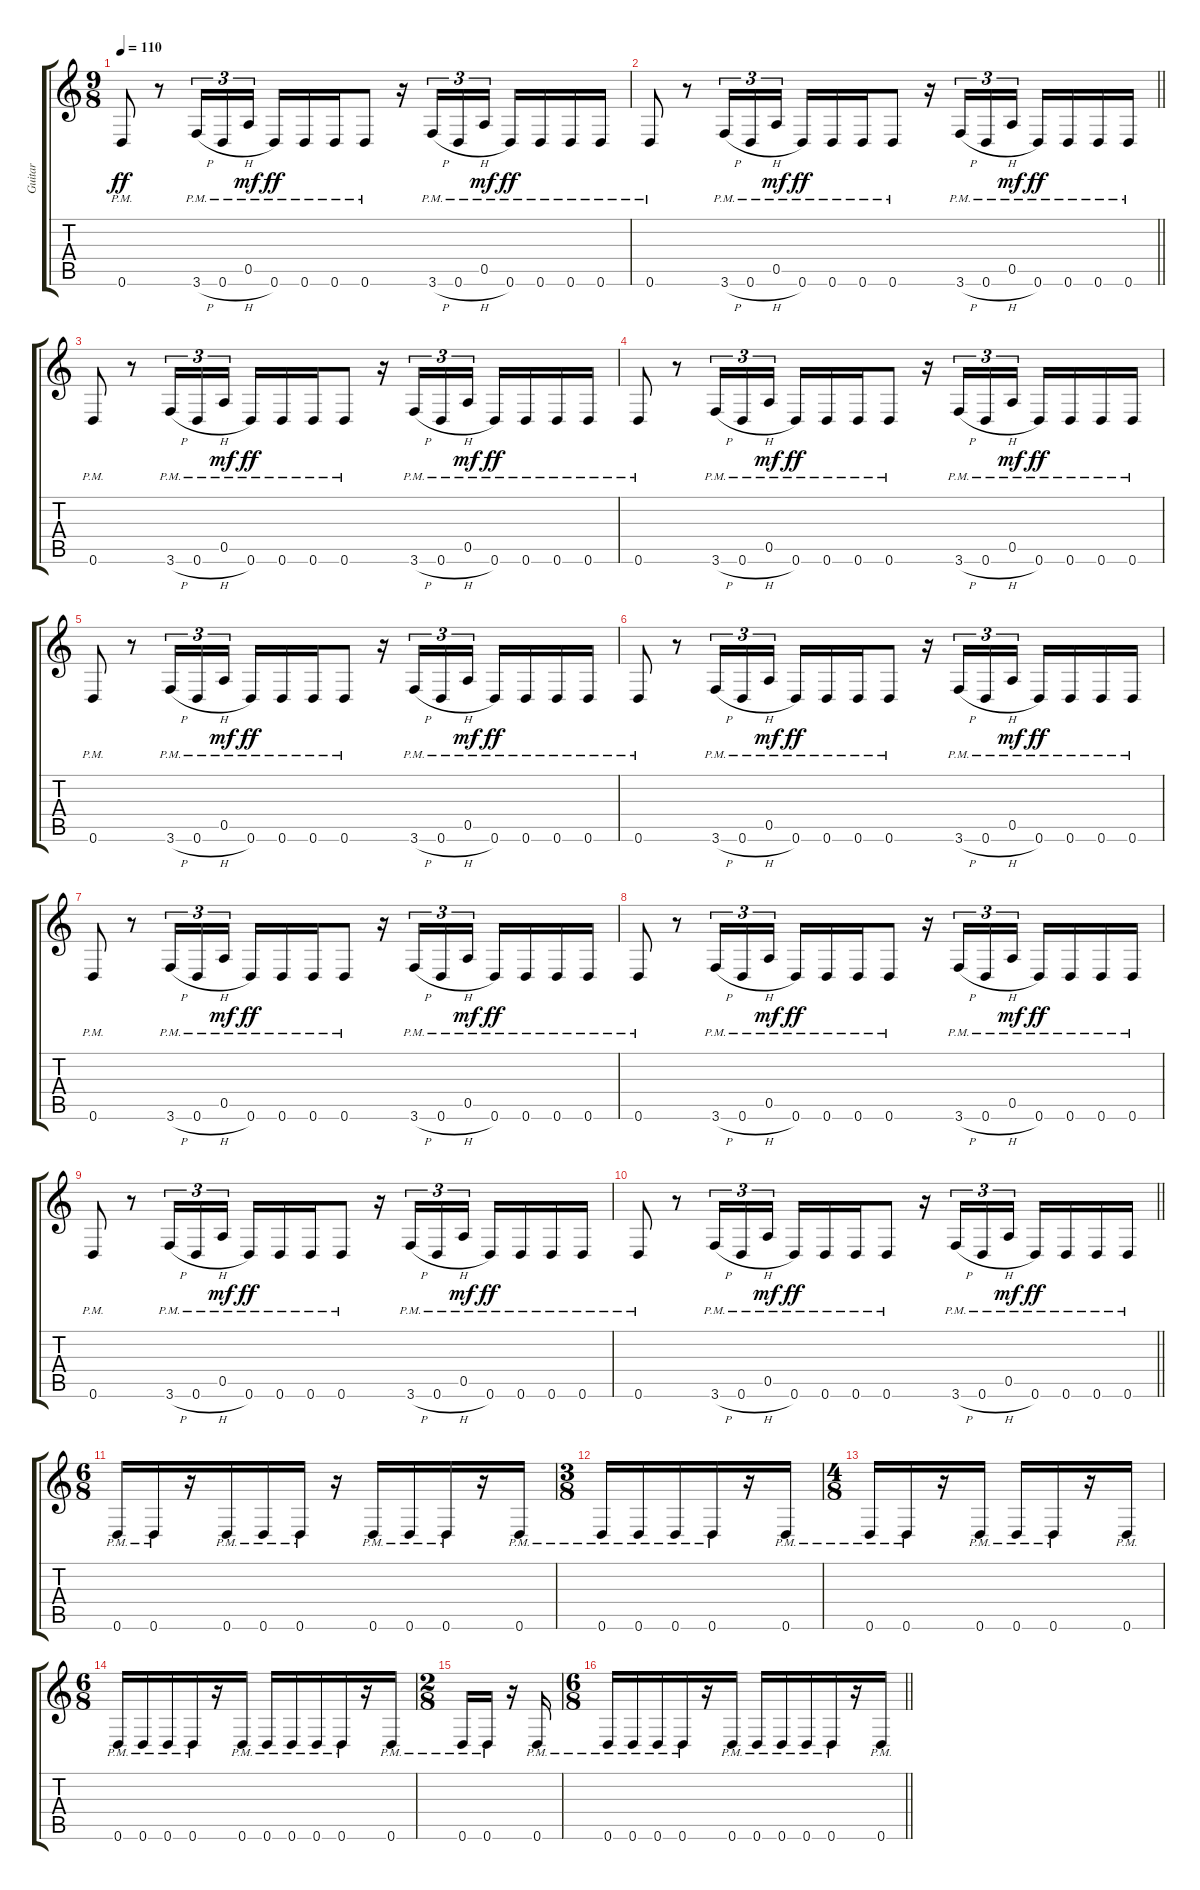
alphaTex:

\track ("Guitar" "Guitar") {instrument distortionguitar}
\staff {score tabs}
\tuning (E4 B3 G3 D3 A2 D2) {hide}
\ts (9 8)
\tempo 110
\clef g2
\ks c
0.6{pm}.8{dy ff} r.8 3.6{h pm}.16{tu (3 2)} 0.6{h pm}.16{tu (3 2)} 0.5{pm}.16{tu (3 2) dy mf} 0.6{pm}.16{dy ff} 0.6{pm}.16 0.6{pm}.16 0.6{pm}.8 r.16 3.6{h pm}.16{tu (3 2)} 0.6{h pm}.16{tu (3 2)} 0.5{pm}.16{tu (3 2) dy mf beam splitsecondary} 0.6{pm}.16{dy ff} 0.6{pm}.16 0.6{pm}.16 0.6{pm}.16 |
\barLineRight lightlight
0.6{pm}.8 r.8 3.6{h pm}.16{tu (3 2)} 0.6{h pm}.16{tu (3 2)} 0.5{pm}.16{tu (3 2) dy mf} 0.6{pm}.16{dy ff} 0.6{pm}.16 0.6{pm}.16 0.6{pm}.8 r.16 3.6{h pm}.16{tu (3 2)} 0.6{h pm}.16{tu (3 2)} 0.5{pm}.16{tu (3 2) dy mf beam splitsecondary} 0.6{pm}.16{dy ff} 0.6{pm}.16 0.6{pm}.16 0.6{pm}.16 |
0.6{pm}.8 r.8 3.6{h pm}.16{tu (3 2)} 0.6{h pm}.16{tu (3 2)} 0.5{pm}.16{tu (3 2) dy mf} 0.6{pm}.16{dy ff} 0.6{pm}.16 0.6{pm}.16 0.6{pm}.8 r.16 3.6{h pm}.16{tu (3 2)} 0.6{h pm}.16{tu (3 2)} 0.5{pm}.16{tu (3 2) dy mf beam splitsecondary} 0.6{pm}.16{dy ff} 0.6{pm}.16 0.6{pm}.16 0.6{pm}.16 |
0.6{pm}.8 r.8 3.6{h pm}.16{tu (3 2)} 0.6{h pm}.16{tu (3 2)} 0.5{pm}.16{tu (3 2) dy mf} 0.6{pm}.16{dy ff} 0.6{pm}.16 0.6{pm}.16 0.6{pm}.8 r.16 3.6{h pm}.16{tu (3 2)} 0.6{h pm}.16{tu (3 2)} 0.5{pm}.16{tu (3 2) dy mf beam splitsecondary} 0.6{pm}.16{dy ff} 0.6{pm}.16 0.6{pm}.16 0.6{pm}.16 |
0.6{pm}.8 r.8 3.6{h pm}.16{tu (3 2)} 0.6{h pm}.16{tu (3 2)} 0.5{pm}.16{tu (3 2) dy mf} 0.6{pm}.16{dy ff} 0.6{pm}.16 0.6{pm}.16 0.6{pm}.8 r.16 3.6{h pm}.16{tu (3 2)} 0.6{h pm}.16{tu (3 2)} 0.5{pm}.16{tu (3 2) dy mf beam splitsecondary} 0.6{pm}.16{dy ff} 0.6{pm}.16 0.6{pm}.16 0.6{pm}.16 |
0.6{pm}.8 r.8 3.6{h pm}.16{tu (3 2)} 0.6{h pm}.16{tu (3 2)} 0.5{pm}.16{tu (3 2) dy mf} 0.6{pm}.16{dy ff} 0.6{pm}.16 0.6{pm}.16 0.6{pm}.8 r.16 3.6{h pm}.16{tu (3 2)} 0.6{h pm}.16{tu (3 2)} 0.5{pm}.16{tu (3 2) dy mf beam splitsecondary} 0.6{pm}.16{dy ff} 0.6{pm}.16 0.6{pm}.16 0.6{pm}.16 |
0.6{pm}.8 r.8 3.6{h pm}.16{tu (3 2)} 0.6{h pm}.16{tu (3 2)} 0.5{pm}.16{tu (3 2) dy mf} 0.6{pm}.16{dy ff} 0.6{pm}.16 0.6{pm}.16 0.6{pm}.8 r.16 3.6{h pm}.16{tu (3 2)} 0.6{h pm}.16{tu (3 2)} 0.5{pm}.16{tu (3 2) dy mf beam splitsecondary} 0.6{pm}.16{dy ff} 0.6{pm}.16 0.6{pm}.16 0.6{pm}.16 |
0.6{pm}.8 r.8 3.6{h pm}.16{tu (3 2)} 0.6{h pm}.16{tu (3 2)} 0.5{pm}.16{tu (3 2) dy mf} 0.6{pm}.16{dy ff} 0.6{pm}.16 0.6{pm}.16 0.6{pm}.8 r.16 3.6{h pm}.16{tu (3 2)} 0.6{h pm}.16{tu (3 2)} 0.5{pm}.16{tu (3 2) dy mf beam splitsecondary} 0.6{pm}.16{dy ff} 0.6{pm}.16 0.6{pm}.16 0.6{pm}.16 |
0.6{pm}.8 r.8 3.6{h pm}.16{tu (3 2)} 0.6{h pm}.16{tu (3 2)} 0.5{pm}.16{tu (3 2) dy mf} 0.6{pm}.16{dy ff} 0.6{pm}.16 0.6{pm}.16 0.6{pm}.8 r.16 3.6{h pm}.16{tu (3 2)} 0.6{h pm}.16{tu (3 2)} 0.5{pm}.16{tu (3 2) dy mf beam splitsecondary} 0.6{pm}.16{dy ff} 0.6{pm}.16 0.6{pm}.16 0.6{pm}.16 |
\barLineRight lightlight
0.6{pm}.8 r.8 3.6{h pm}.16{tu (3 2)} 0.6{h pm}.16{tu (3 2)} 0.5{pm}.16{tu (3 2) dy mf} 0.6{pm}.16{dy ff} 0.6{pm}.16 0.6{pm}.16 0.6{pm}.8 r.16 3.6{h pm}.16{tu (3 2)} 0.6{h pm}.16{tu (3 2)} 0.5{pm}.16{tu (3 2) dy mf beam splitsecondary} 0.6{pm}.16{dy ff} 0.6{pm}.16 0.6{pm}.16 0.6{pm}.16 |
\ts (6 8)
\section ("" "")
0.6{pm}.16 0.6{pm}.16 r.16 0.6{pm}.16 0.6{pm}.16 0.6{pm}.16 r.16 0.6{pm}.16 0.6{pm}.16 0.6{pm}.16 r.16 0.6{pm}.16 |
\ts (3 8)
0.6{pm}.16 0.6{pm}.16 0.6{pm}.16 0.6{pm}.16 r.16 0.6{pm}.16 |
\ts (4 8)
0.6{pm}.16 0.6{pm}.16 r.16 0.6{pm}.16 0.6{pm}.16 0.6{pm}.16 r.16 0.6{pm}.16 |
\ts (6 8)
0.6{pm}.16 0.6{pm}.16 0.6{pm}.16 0.6{pm}.16 r.16 0.6{pm}.16 0.6{pm}.16 0.6{pm}.16 0.6{pm}.16 0.6{pm}.16 r.16 0.6{pm}.16 |
\ts (2 8)
0.6{pm}.16 0.6{pm}.16 r.16 0.6{pm}.16 |
\ts (6 8)
\barLineRight lightlight
0.6{pm}.16 0.6{pm}.16 0.6{pm}.16 0.6{pm}.16 r.16 0.6{pm}.16 0.6{pm}.16 0.6{pm}.16 0.6{pm}.16 0.6{pm}.16 r.16 0.6{pm}.16
